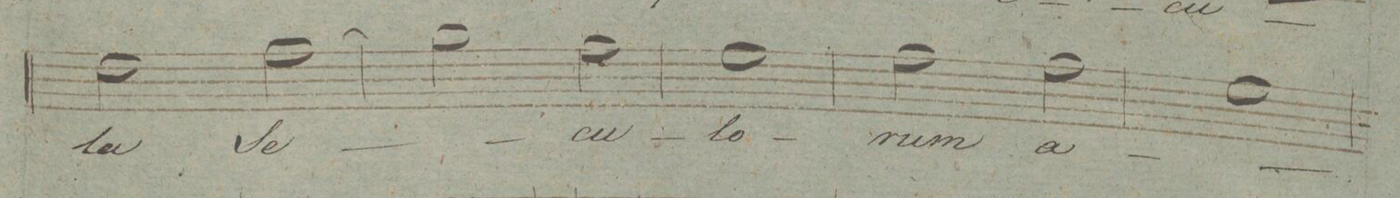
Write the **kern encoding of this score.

**kern	**text	**dynam
*I"Tenore.	*	*
*clefC4	*	*
*k[]	*	*
*met(c|)	*	*
*M2/2	*	*
2c\	-la	.
(2e\	Se-	.
=140	=140	=140
2f\)	.	.
2e\	-cu-	.
=141	=141	=141
1d\	-lo-	.
=142	=142	=142
2e\	-rum	.
2e\	a-	.
=143	=143	=143
1d\	.	.
=144	=144	=144
*-	*-	*-
